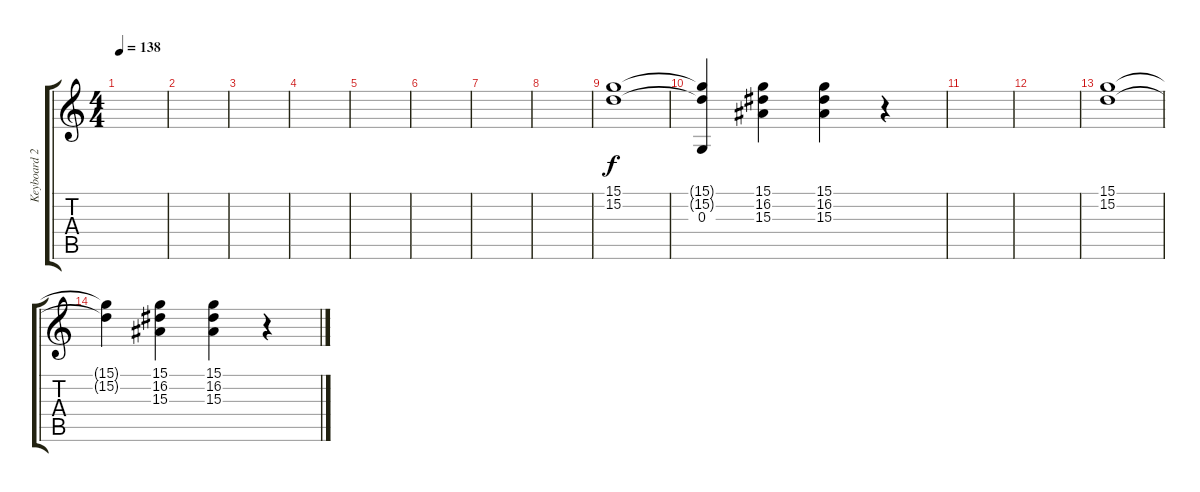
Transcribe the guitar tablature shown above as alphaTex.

\track ("Keyboard 2" "Keyboard 2") {instrument clavinet}
\staff {score tabs}
\tuning (E4 B3 G3 D3 A2 E2) {hide}
\ts (4 4)
\tempo 138
\clef g2
\ks c
|
|
|
|
|
|
|
|
(15.1 15.2).1{volume 12 instrument drawbarorgan} |
(15.1{t} 15.2{t} 0.3).4{instrument drawbarorgan} (15.1 16.2 15.3).4 (15.1 16.2 15.3).4 r.4 |
|
|
(15.1 15.2).1{instrument drawbarorgan} |
(15.1{t} 15.2{t}).4{instrument drawbarorgan} (15.1 16.2 15.3).4 (15.1 16.2 15.3).4 r.4
